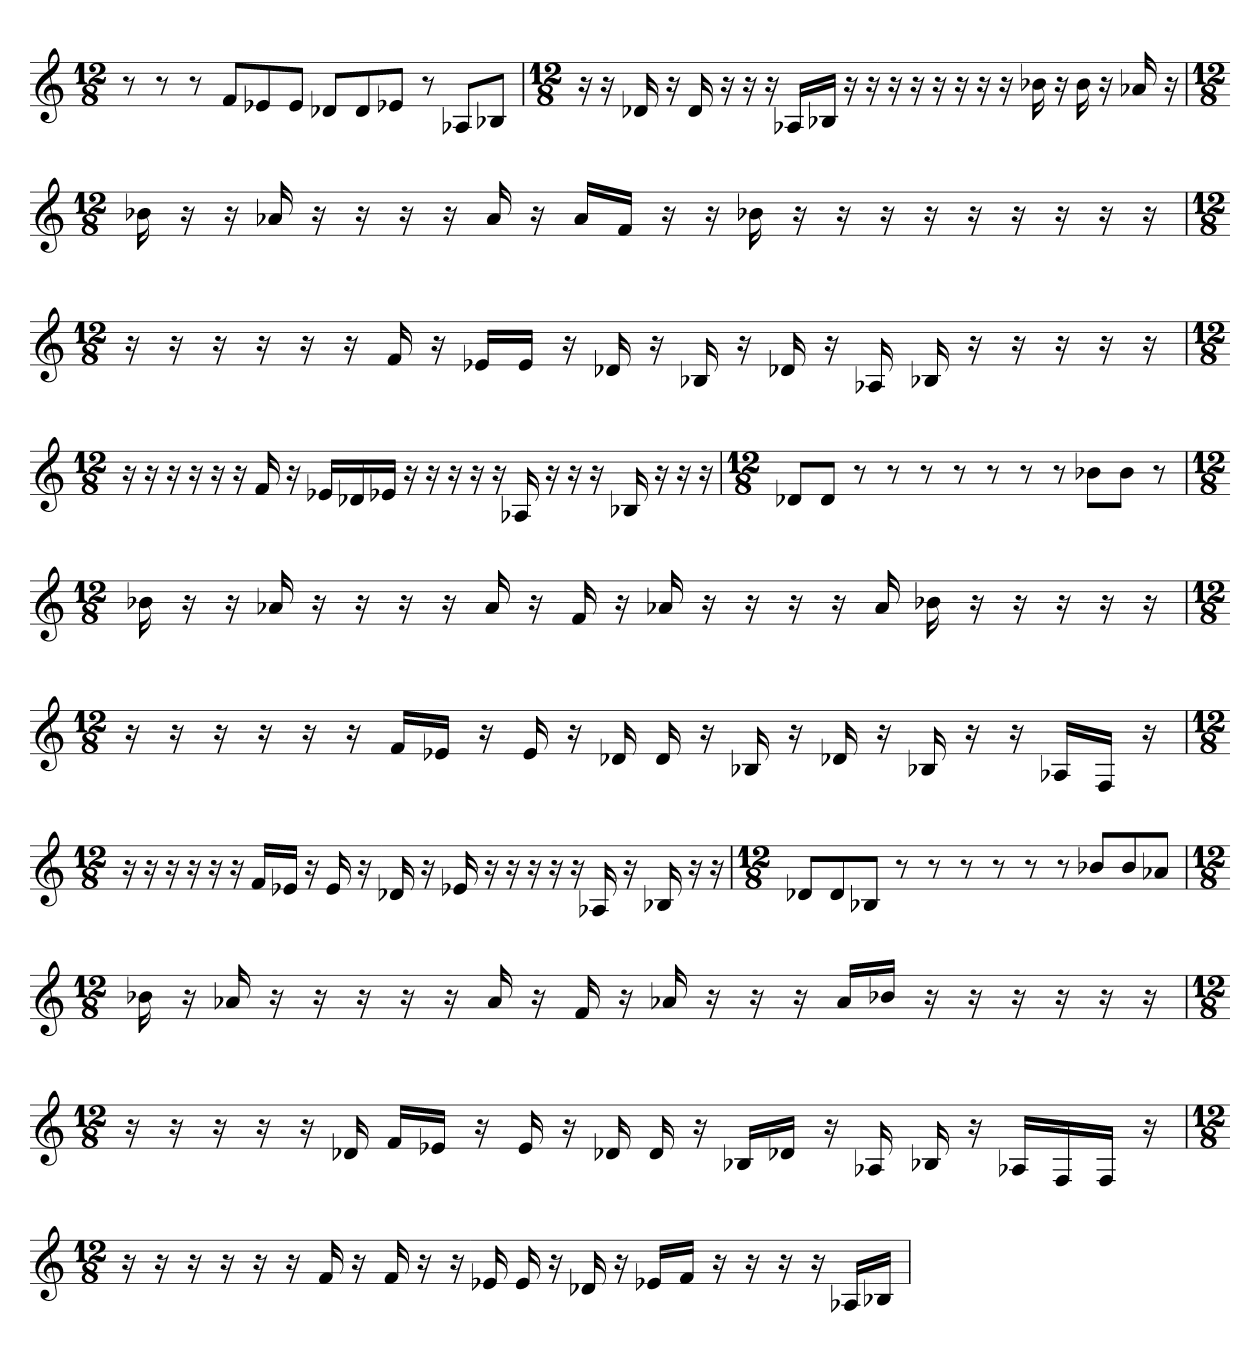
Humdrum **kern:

**kern
*part1
*staff1
*M12/8
=
8r
8r
8r
8fL
8e-X
8e-J
8d-XL
8d-
8e-XJ
8r
8A-XL
8B-XJ
=
*M12/8
16r
16r
16d-X
16r
16d-
16r
16r
16r
16A-XLL
16B-XJJ
16r
16r
16r
16r
16r
16r
16r
16r
16b-X
16r
16b-
16r
16a-X
16r
=
*M12/8
16b-X
16r
16r
16a-X
16r
16r
16r
16r
16a-
16r
16a-LL
16fJJ
16r
16r
16b-X
16r
16r
16r
16r
16r
16r
16r
16r
16r
=
*M12/8
16r
16r
16r
16r
16r
16r
16f
16r
16e-XLL
16e-JJ
16r
16d-X
16r
16B-X
16r
16d-X
16r
16A-X
16B-X
16r
16r
16r
16r
16r
=
*M12/8
16r
16r
16r
16r
16r
16r
16f
16r
16e-XLL
16d-X
16e-XJJ
16r
16r
16r
16r
16r
16A-X
16r
16r
16r
16B-X
16r
16r
16r
=
*M12/8
8d-XL
8d-J
8r
8r
8r
8r
8r
8r
8r
8b-XL
8b-J
8r
=
*M12/8
16b-X
16r
16r
16a-X
16r
16r
16r
16r
16a-
16r
16f
16r
16a-X
16r
16r
16r
16r
16a-
16b-X
16r
16r
16r
16r
16r
=
*M12/8
16r
16r
16r
16r
16r
16r
16fLL
16e-XJJ
16r
16e-
16r
16d-X
16d-
16r
16B-X
16r
16d-X
16r
16B-X
16r
16r
16A-XLL
16FJJ
16r
=
*M12/8
16r
16r
16r
16r
16r
16r
16fLL
16e-XJJ
16r
16e-
16r
16d-X
16r
16e-X
16r
16r
16r
16r
16r
16A-X
16r
16B-X
16r
16r
=
*M12/8
8d-XL
8d-
8B-XJ
8r
8r
8r
8r
8r
8r
8b-XL
8b-
8a-XJ
=
*M12/8
16b-X
16r
16a-X
16r
16r
16r
16r
16r
16a-
16r
16f
16r
16a-X
16r
16r
16r
16a-LL
16b-XJJ
16r
16r
16r
16r
16r
16r
=
*M12/8
16r
16r
16r
16r
16r
16d-X
16fLL
16e-XJJ
16r
16e-
16r
16d-X
16d-
16r
16B-XLL
16d-XJJ
16r
16A-X
16B-X
16r
16A-XLL
16F
16FJJ
16r
=
*M12/8
16r
16r
16r
16r
16r
16r
16f
16r
16f
16r
16r
16e-X
16e-
16r
16d-X
16r
16e-XLL
16fJJ
16r
16r
16r
16r
16A-XLL
16B-XJJ
=
*-
